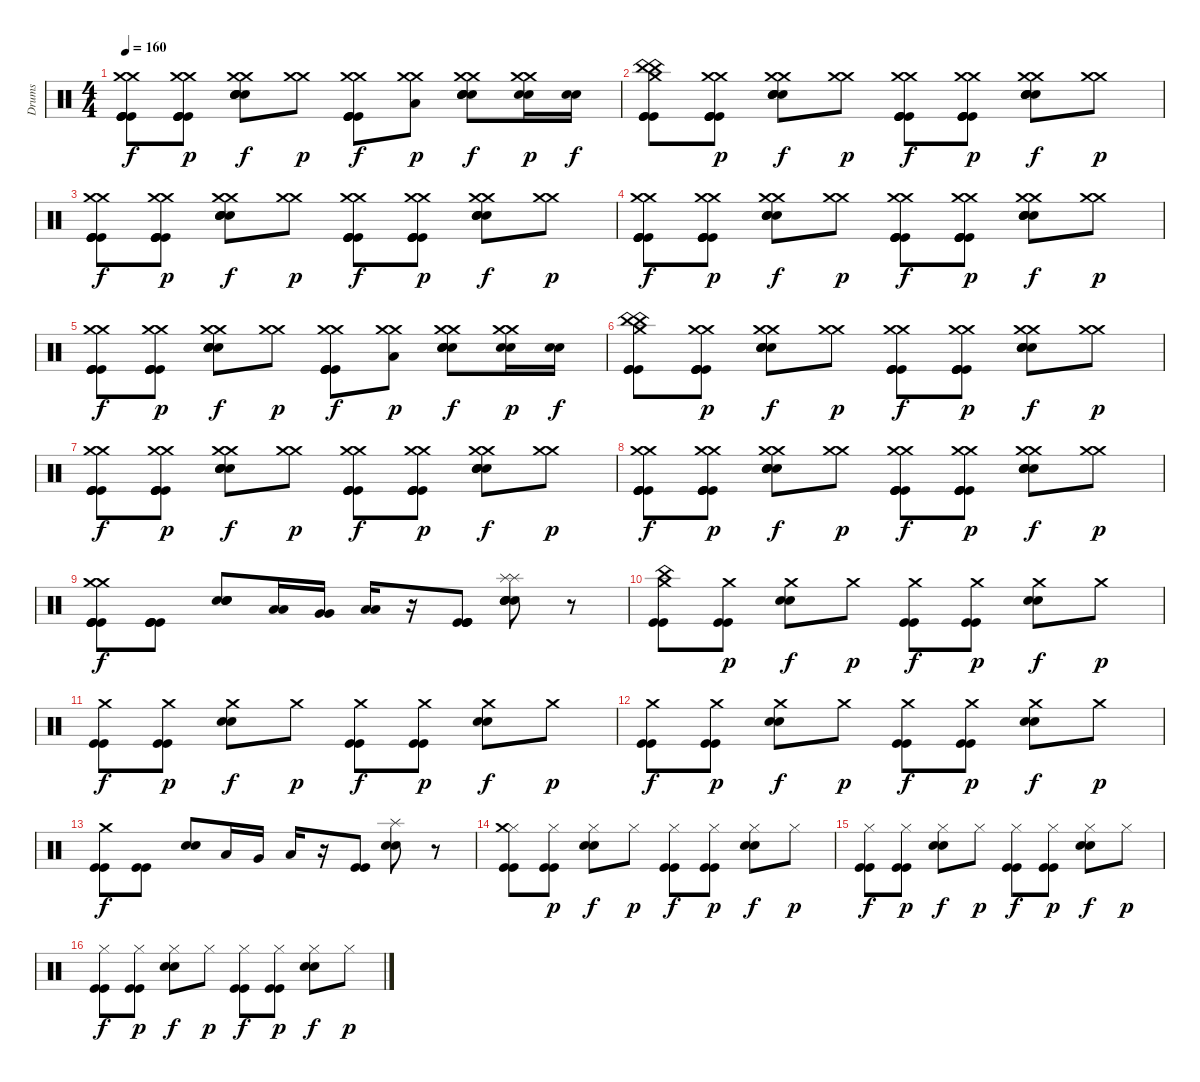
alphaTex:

\track ("Drums" "Drums") {instrument percussion}
\staff {score}
\articulation defaults
\ts (4 4)
\tempo 160
\clef neutral
\ks c
("Kick (hit)" "Kick (hit)" "Crash medium (hit)" "Kick (hit)" "Crash medium (hit)" "Kick (hit)").8{dy f} ("Crash medium (hit)" "Kick (hit)" "Crash medium (hit)" "Kick (hit)" "Kick (hit)" "Kick (hit)").8{dy p} ("Electric Snare (hit)" "Electric Snare (hit)" "Crash medium (hit)" "Crash medium (hit)" "Electric Snare (hit)" "Electric Snare (hit)").8{dy f} ("Crash medium (hit)" "Crash medium (hit)").8{dy p} ("Kick (hit)" "Kick (hit)" "Kick (hit)" "Crash medium (hit)" "Kick (hit)" "Crash medium (hit)").8{dy f} ("Low Tom (hit)" "Crash medium (hit)" "Crash medium (hit)").8{dy p} ("Electric Snare (hit)" "Electric Snare (hit)" "Crash medium (hit)" "Crash medium (hit)" "Electric Snare (hit)" "Electric Snare (hit)").8{dy f} ("Electric Snare (hit)" "Electric Snare (hit)" "Crash medium (hit)" "Crash medium (hit)").16{dy p} ("Electric Snare (hit)" "Electric Snare (hit)").16{dy f} |
("Kick (hit)" "Kick (hit)" "China (hit)" "Crash medium (hit)" "Kick (hit)" "China (hit)").8 ("Kick (hit)" "Crash medium (hit)" "Kick (hit)" "Crash medium (hit)" "Kick (hit)" "Kick (hit)").8{dy p} ("Electric Snare (hit)" "Electric Snare (hit)" "Crash medium (hit)" "Crash medium (hit)" "Electric Snare (hit)" "Electric Snare (hit)").8{dy f} ("Crash medium (hit)" "Crash medium (hit)").8{dy p} ("Kick (hit)" "Kick (hit)" "Kick (hit)" "Crash medium (hit)" "Kick (hit)" "Crash medium (hit)").8{dy f} ("Kick (hit)" "Crash medium (hit)" "Kick (hit)" "Crash medium (hit)" "Kick (hit)" "Kick (hit)").8{dy p} ("Electric Snare (hit)" "Electric Snare (hit)" "Crash medium (hit)" "Crash medium (hit)" "Electric Snare (hit)" "Electric Snare (hit)").8{dy f} ("Crash medium (hit)" "Crash medium (hit)").8{dy p} |
("Kick (hit)" "Kick (hit)" "Crash medium (hit)" "Kick (hit)" "Crash medium (hit)" "Kick (hit)").8{dy f} ("Crash medium (hit)" "Kick (hit)" "Crash medium (hit)" "Kick (hit)" "Kick (hit)" "Kick (hit)").8{dy p} ("Electric Snare (hit)" "Electric Snare (hit)" "Crash medium (hit)" "Crash medium (hit)" "Electric Snare (hit)" "Electric Snare (hit)").8{dy f} ("Crash medium (hit)" "Crash medium (hit)").8{dy p} ("Kick (hit)" "Kick (hit)" "Kick (hit)" "Crash medium (hit)" "Kick (hit)" "Crash medium (hit)").8{dy f} ("Crash medium (hit)" "Kick (hit)" "Crash medium (hit)" "Kick (hit)" "Kick (hit)" "Kick (hit)").8{dy p} ("Electric Snare (hit)" "Electric Snare (hit)" "Crash medium (hit)" "Crash medium (hit)" "Electric Snare (hit)" "Electric Snare (hit)").8{dy f} ("Crash medium (hit)" "Crash medium (hit)").8{dy p} |
("Kick (hit)" "Kick (hit)" "Crash medium (hit)" "Kick (hit)" "Crash medium (hit)" "Kick (hit)").8{dy f} ("Kick (hit)" "Crash medium (hit)" "Kick (hit)" "Crash medium (hit)" "Kick (hit)" "Kick (hit)").8{dy p} ("Electric Snare (hit)" "Electric Snare (hit)" "Crash medium (hit)" "Crash medium (hit)" "Electric Snare (hit)" "Electric Snare (hit)").8{dy f} ("Crash medium (hit)" "Crash medium (hit)").8{dy p} ("Kick (hit)" "Kick (hit)" "Kick (hit)" "Crash medium (hit)" "Kick (hit)" "Crash medium (hit)").8{dy f} ("Kick (hit)" "Crash medium (hit)" "Kick (hit)" "Crash medium (hit)" "Kick (hit)" "Kick (hit)").8{dy p} ("Electric Snare (hit)" "Electric Snare (hit)" "Crash medium (hit)" "Crash medium (hit)" "Electric Snare (hit)" "Electric Snare (hit)").8{dy f} ("Crash medium (hit)" "Crash medium (hit)").8{dy p} |
("Kick (hit)" "Kick (hit)" "Kick (hit)" "Crash medium (hit)" "Kick (hit)" "Crash medium (hit)").8{dy f} ("Kick (hit)" "Crash medium (hit)" "Kick (hit)" "Crash medium (hit)" "Kick (hit)" "Kick (hit)").8{dy p} ("Electric Snare (hit)" "Electric Snare (hit)" "Crash medium (hit)" "Crash medium (hit)" "Electric Snare (hit)" "Electric Snare (hit)").8{dy f} ("Crash medium (hit)" "Crash medium (hit)").8{dy p} ("Kick (hit)" "Kick (hit)" "Crash medium (hit)" "Kick (hit)" "Crash medium (hit)" "Kick (hit)").8{dy f} ("Crash medium (hit)" "Crash medium (hit)" "Low Tom (hit)").8{dy p} ("Electric Snare (hit)" "Electric Snare (hit)" "Crash medium (hit)" "Crash medium (hit)" "Electric Snare (hit)" "Electric Snare (hit)").8{dy f} ("Electric Snare (hit)" "Electric Snare (hit)" "Crash medium (hit)" "Crash medium (hit)").16{dy p} ("Electric Snare (hit)" "Electric Snare (hit)").16{dy f} |
("Kick (hit)" "Kick (hit)" "China (hit)" "Crash medium (hit)" "Kick (hit)" "China (hit)").8 ("Kick (hit)" "Crash medium (hit)" "Kick (hit)" "Crash medium (hit)" "Kick (hit)" "Kick (hit)").8{dy p} ("Electric Snare (hit)" "Electric Snare (hit)" "Crash medium (hit)" "Crash medium (hit)" "Electric Snare (hit)" "Electric Snare (hit)").8{dy f} ("Crash medium (hit)" "Crash medium (hit)").8{dy p} ("Kick (hit)" "Kick (hit)" "Kick (hit)" "Crash medium (hit)" "Kick (hit)" "Crash medium (hit)").8{dy f} ("Kick (hit)" "Crash medium (hit)" "Kick (hit)" "Crash medium (hit)" "Kick (hit)" "Kick (hit)").8{dy p} ("Electric Snare (hit)" "Electric Snare (hit)" "Crash medium (hit)" "Crash medium (hit)" "Electric Snare (hit)" "Electric Snare (hit)").8{dy f} ("Crash medium (hit)" "Crash medium (hit)").8{dy p} |
("Kick (hit)" "Kick (hit)" "Crash medium (hit)" "Kick (hit)" "Crash medium (hit)" "Kick (hit)").8{dy f} ("Crash medium (hit)" "Kick (hit)" "Crash medium (hit)" "Kick (hit)" "Kick (hit)" "Kick (hit)").8{dy p} ("Electric Snare (hit)" "Electric Snare (hit)" "Crash medium (hit)" "Crash medium (hit)" "Electric Snare (hit)" "Electric Snare (hit)").8{dy f} ("Crash medium (hit)" "Crash medium (hit)").8{dy p} ("Kick (hit)" "Kick (hit)" "Kick (hit)" "Crash medium (hit)" "Kick (hit)" "Crash medium (hit)").8{dy f} ("Crash medium (hit)" "Kick (hit)" "Crash medium (hit)" "Kick (hit)" "Kick (hit)" "Kick (hit)").8{dy p} ("Electric Snare (hit)" "Electric Snare (hit)" "Crash medium (hit)" "Crash medium (hit)" "Electric Snare (hit)" "Electric Snare (hit)").8{dy f} ("Crash medium (hit)" "Crash medium (hit)").8{dy p} |
("Kick (hit)" "Kick (hit)" "Kick (hit)" "Crash medium (hit)" "Kick (hit)" "Crash medium (hit)").8{dy f} ("Kick (hit)" "Crash medium (hit)" "Kick (hit)" "Crash medium (hit)" "Kick (hit)" "Kick (hit)").8{dy p} ("Electric Snare (hit)" "Electric Snare (hit)" "Crash medium (hit)" "Crash medium (hit)" "Electric Snare (hit)" "Electric Snare (hit)").8{dy f} ("Crash medium (hit)" "Crash medium (hit)").8{dy p} ("Kick (hit)" "Kick (hit)" "Crash medium (hit)" "Kick (hit)" "Crash medium (hit)" "Kick (hit)").8{dy f} ("Kick (hit)" "Crash medium (hit)" "Kick (hit)" "Crash medium (hit)" "Kick (hit)" "Kick (hit)").8{dy p} ("Electric Snare (hit)" "Electric Snare (hit)" "Crash medium (hit)" "Crash medium (hit)" "Electric Snare (hit)" "Electric Snare (hit)").8{dy f} ("Crash medium (hit)" "Crash medium (hit)").8{dy p} |
("Kick (hit)" "Kick (hit)" "Kick (hit)" "Crash medium (hit)" "Kick (hit)" "Crash medium (hit)").8{dy f} ("Kick (hit)" "Kick (hit)" "Kick (hit)" "Kick (hit)").8 ("Electric Snare (hit)" "Electric Snare (hit)" "Electric Snare (hit)" "Electric Snare (hit)").8 ("Low Tom (hit)" "Low Tom (hit)").16 ("Very Low Tom (hit)" "Very Low Tom (hit)").16 ("Low Floor Tom (hit)" "Low Floor Tom (hit)").16 r.16 ("Kick (hit)" "Kick (hit)" "Kick (hit)" "Kick (hit)").8 ("Electric Snare (hit)" "Electric Snare (hit)" "Splash (hit)" "Splash (hit)" "Electric Snare (hit)" "Electric Snare (hit)").8 r.8 |
("Kick (hit)" "China (hit)" "Crash medium (hit)" "Kick (hit)").8 ("Kick (hit)" "Crash medium (hit)" "Kick (hit)").8{dy p} ("Electric Snare (hit)" "Crash medium (hit)" "Electric Snare (hit)").8{dy f} "Crash medium (hit)".8{dy p} ("Kick (hit)" "Kick (hit)" "Crash medium (hit)").8{dy f} ("Kick (hit)" "Crash medium (hit)" "Kick (hit)").8{dy p} ("Electric Snare (hit)" "Crash medium (hit)" "Electric Snare (hit)").8{dy f} "Crash medium (hit)".8{dy p} |
("Kick (hit)" "Crash medium (hit)" "Kick (hit)").8{dy f} ("Crash medium (hit)" "Kick (hit)" "Kick (hit)").8{dy p} ("Electric Snare (hit)" "Crash medium (hit)" "Electric Snare (hit)").8{dy f} "Crash medium (hit)".8{dy p} ("Kick (hit)" "Kick (hit)" "Crash medium (hit)").8{dy f} ("Crash medium (hit)" "Kick (hit)" "Kick (hit)").8{dy p} ("Electric Snare (hit)" "Crash medium (hit)" "Electric Snare (hit)").8{dy f} "Crash medium (hit)".8{dy p} |
("Kick (hit)" "Kick (hit)" "Crash medium (hit)").8{dy f} ("Kick (hit)" "Crash medium (hit)" "Kick (hit)").8{dy p} ("Electric Snare (hit)" "Crash medium (hit)" "Electric Snare (hit)").8{dy f} "Crash medium (hit)".8{dy p} ("Kick (hit)" "Crash medium (hit)" "Kick (hit)").8{dy f} ("Kick (hit)" "Crash medium (hit)" "Kick (hit)").8{dy p} ("Electric Snare (hit)" "Crash medium (hit)" "Electric Snare (hit)").8{dy f} "Crash medium (hit)".8{dy p} |
("Kick (hit)" "Kick (hit)" "Crash medium (hit)").8{dy f} ("Kick (hit)" "Kick (hit)").8 ("Electric Snare (hit)" "Electric Snare (hit)").8 "Low Tom (hit)".16 "Very Low Tom (hit)".16 "Low Floor Tom (hit)".16 r.16 ("Kick (hit)" "Kick (hit)").8 ("Electric Snare (hit)" "Splash (hit)" "Electric Snare (hit)").8 r.8 |
("Kick (hit)" "Hi-Hat (closed)" "Kick (hit)" "Crash medium (hit)").8 ("Kick (hit)" "Hi-Hat (closed)" "Kick (hit)").8{dy p} ("Electric Snare (hit)" "Hi-Hat (closed)" "Electric Snare (hit)").8{dy f} "Hi-Hat (closed)".8{dy p} ("Kick (hit)" "Kick (hit)" "Hi-Hat (closed)").8{dy f} ("Kick (hit)" "Hi-Hat (closed)" "Kick (hit)").8{dy p} ("Electric Snare (hit)" "Hi-Hat (closed)" "Electric Snare (hit)").8{dy f} "Hi-Hat (closed)".8{dy p} |
("Kick (hit)" "Hi-Hat (closed)" "Kick (hit)").8{dy f} ("Hi-Hat (closed)" "Kick (hit)" "Kick (hit)").8{dy p} ("Electric Snare (hit)" "Hi-Hat (closed)" "Electric Snare (hit)").8{dy f} "Hi-Hat (closed)".8{dy p} ("Kick (hit)" "Kick (hit)" "Hi-Hat (closed)").8{dy f} ("Hi-Hat (closed)" "Kick (hit)" "Kick (hit)").8{dy p} ("Electric Snare (hit)" "Hi-Hat (closed)" "Electric Snare (hit)").8{dy f} "Hi-Hat (closed)".8{dy p} |
("Kick (hit)" "Kick (hit)" "Hi-Hat (closed)").8{dy f} ("Kick (hit)" "Hi-Hat (closed)" "Kick (hit)").8{dy p} ("Electric Snare (hit)" "Hi-Hat (closed)" "Electric Snare (hit)").8{dy f} "Hi-Hat (closed)".8{dy p} ("Kick (hit)" "Hi-Hat (closed)" "Kick (hit)").8{dy f} ("Hi-Hat (closed)" "Kick (hit)" "Kick (hit)").8{dy p} ("Electric Snare (hit)" "Hi-Hat (closed)" "Electric Snare (hit)").8{dy f} "Hi-Hat (closed)".8{dy p}
